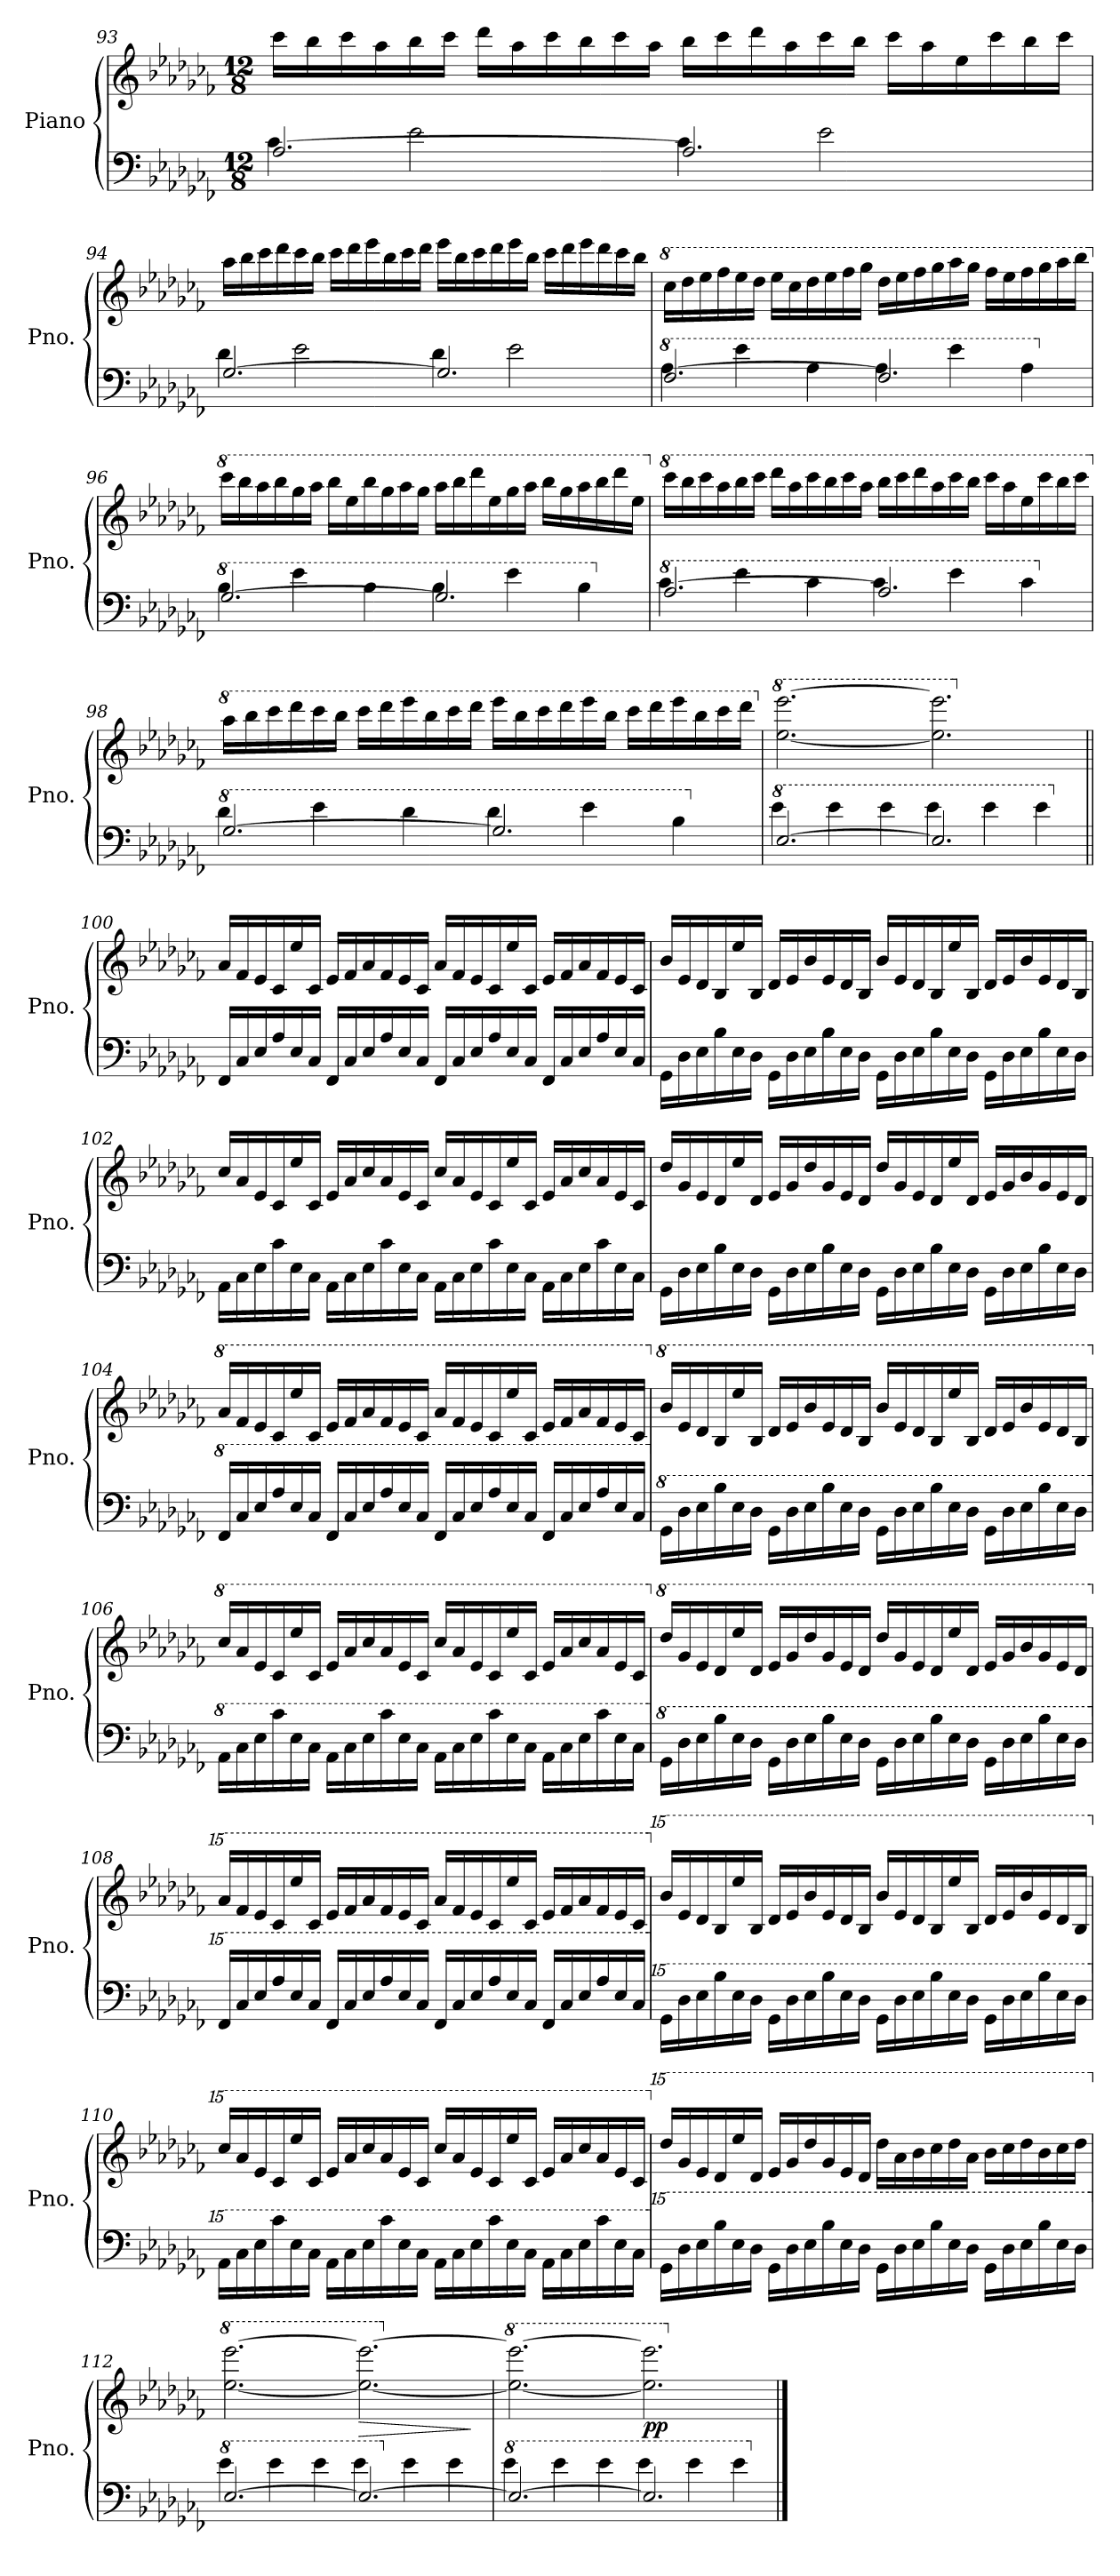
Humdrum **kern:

**kern	**kern	**dynam
*part1	*part1	*part1
*staff2	*staff1	*staff1/2
*I"Piano	*	*
*I'Pno.	*	*
!!LO:LB:g=z
*clefF4	*clefG2	*
*k[b-e-a-d-g-c-f-]	*k[b-e-a-d-g-c-f-]	*
*M12/8	*M12/8	*
=93	=93	=93
*^	*	*
[2.A-/	4c-\	16ccc-\LL	.
.	.	16bb-\	.
.	.	16ccc-\	.
.	.	16aa-\	.
.	2e-\	16bb-\	.
.	.	16ccc-\JJ	.
.	.	16ddd-\LL	.
.	.	16aa-\	.
.	.	16ccc-\	.
.	.	16bb-\	.
.	.	16ccc-\	.
.	.	16aa-\JJ	.
2.A-/]	4c-\	16bb-\LL	.
.	.	16ccc-\	.
.	.	16ddd-\	.
.	.	16aa-\	.
.	2e-\	16ccc-\	.
.	.	16bb-\JJ	.
.	.	16ccc-\LL	.
.	.	16aa-\	.
.	.	16ee-\	.
.	.	16ccc-\	.
.	.	16bb-\	.
.	.	16ccc-\JJ	.
!!LO:LB:g=z
=94	=94	=94	=94
[2.G-/	4d-\	16aa-\LL	.
.	.	16bb-\	.
.	.	16ccc-\	.
.	.	16ddd-\	.
.	2e-\	16ccc-\	.
.	.	16bb-\JJ	.
.	.	16ccc-\LL	.
.	.	16ddd-\	.
.	.	16eee-\	.
.	.	16bb-\	.
.	.	16ccc-\	.
.	.	16ddd-\JJ	.
2.G-/]	4d-\	16eee-\LL	.
.	.	16bb-\	.
.	.	16ccc-\	.
.	.	16ddd-\	.
.	2e-\	16eee-\	.
.	.	16bb-\JJ	.
.	.	16ccc-\LL	.
.	.	16ddd-\	.
.	.	16eee-\	.
.	.	16ddd-\	.
.	.	16ccc-\	.
.	.	16bb-\JJ	.
!!LO:LB:g=z
=95	=95	=95	=95
*8va	*	*	*
*	*	*8va	*
[2.f-/	4a-\	16ccc-\LL	.
.	.	16ddd-\	.
.	.	16eee-\	.
.	.	16fff-\	.
.	4ee-\	16eee-\	.
.	.	16ddd-\JJ	.
.	.	16eee-\LL	.
.	.	16ccc-\	.
.	4a-\	16ddd-\	.
.	.	16eee-\	.
.	.	16fff-\	.
.	.	16ggg-\JJ	.
2.f-/]	4a-\	16ddd-\LL	.
.	.	16eee-\	.
.	.	16fff-\	.
.	.	16ggg-\	.
.	4ee-\	16aaa-\	.
.	.	16ggg-\JJ	.
.	.	16fff-\LL	.
.	.	16eee-\	.
.	4a-\	16fff-\	.
.	.	16ggg-\	.
.	.	16aaa-\	.
.	.	16bbb-\JJ	.
!!LO:LB:g=z
=96	=96	=96	=96
*X8va	*	*	*
*8va	*	*	*
*	*	*X8va	*
*	*	*8va	*
[2.g-/	4b-\	16cccc-\LL	.
.	.	16bbb-\	.
.	.	16aaa-\	.
.	.	16bbb-\	.
.	4ee-\	16ggg-\	.
.	.	16aaa-\JJ	.
.	.	16bbb-\LL	.
.	.	16eee-\	.
.	4b-\	16bbb-\	.
.	.	16ggg-\	.
.	.	16aaa-\	.
.	.	16ggg-\JJ	.
2.g-/]	4b-\	16aaa-\LL	.
.	.	16bbb-\	.
.	.	16dddd-\	.
.	.	16eee-\	.
.	4ee-\	16ggg-\	.
.	.	16aaa-\JJ	.
.	.	16bbb-\LL	.
.	.	16ggg-\	.
.	4b-\	16aaa-\	.
.	.	16bbb-\	.
.	.	16dddd-\	.
.	.	16eee-\JJ	.
!!LO:LB:g=z
=97	=97	=97	=97
*X8va	*	*	*
*8va	*	*	*
*	*	*X8va	*
*	*	*8va	*
[2.a-/	4cc-\	16cccc-\LL	.
.	.	16bbb-\	.
.	.	16cccc-\	.
.	.	16aaa-\	.
.	4ee-\	16bbb-\	.
.	.	16cccc-\JJ	.
.	.	16dddd-\LL	.
.	.	16aaa-\	.
.	4cc-\	16cccc-\	.
.	.	16bbb-\	.
.	.	16cccc-\	.
.	.	16aaa-\JJ	.
2.a-/]	4cc-\	16bbb-\LL	.
.	.	16cccc-\	.
.	.	16dddd-\	.
.	.	16aaa-\	.
.	4ee-\	16cccc-\	.
.	.	16bbb-\JJ	.
.	.	16cccc-\LL	.
.	.	16aaa-\	.
.	4cc-\	16eee-\	.
.	.	16cccc-\	.
.	.	16bbb-\	.
.	.	16cccc-\JJ	.
!!LO:PB:g=z
=98	=98	=98	=98
*X8va	*	*	*
*8va	*	*	*
*	*	*X8va	*
*	*	*8va	*
[2.g-/	4dd-\	16aaa-\LL	.
.	.	16bbb-\	.
.	.	16cccc-\	.
.	.	16dddd-\	.
.	4ee-\	16cccc-\	.
.	.	16bbb-\JJ	.
.	.	16cccc-\LL	.
.	.	16dddd-\	.
.	4dd-\	16eeee-\	.
.	.	16bbb-\	.
.	.	16cccc-\	.
.	.	16dddd-\JJ	.
2.g-/]	4dd-\	16eeee-\LL	.
.	.	16bbb-\	.
.	.	16cccc-\	.
.	.	16dddd-\	.
.	4ee-\	16eeee-\	.
.	.	16bbb-\JJ	.
.	.	16cccc-\LL	.
.	.	16dddd-\	.
.	4b-\	16eeee-\	.
.	.	16bbb-\	.
.	.	16cccc-\	.
.	.	16dddd-\JJ	.
!!LO:LB:g=z
=99	=99	=99	=99
*X8va	*	*	*
*8va	*	*	*
*	*	*X8va	*
*	*	*8va	*
[2.e-/	4ee-\	[2.eee-\ [2.eeee-\	.
.	4ee-\	.	.
.	4ee-\	.	.
2.e-/]	4ee-\	2.eee-\] 2.eeee-\]	.
.	4ee-\	.	.
.	4ee-\	.	.
*v	*v	*	*
=100||	=100||	=100||
*X8va	*	*
*	*X8va	*
16FF-/LL	16a-/LL	.
16C-/	16f-/	.
16E-/	16e-/	.
16A-/	16c-/	.
16E-/	16ee-/	.
16C-/JJ	16c-/JJ	.
16FF-/LL	16e-/LL	.
16C-/	16f-/	.
16E-/	16a-/	.
16A-/	16f-/	.
16E-/	16e-/	.
16C-/JJ	16c-/JJ	.
16FF-/LL	16a-/LL	.
16C-/	16f-/	.
16E-/	16e-/	.
16A-/	16c-/	.
16E-/	16ee-/	.
16C-/JJ	16c-/JJ	.
16FF-/LL	16e-/LL	.
16C-/	16f-/	.
16E-/	16a-/	.
16A-/	16f-/	.
16E-/	16e-/	.
16C-/JJ	16c-/JJ	.
!!LO:LB:g=z
=101	=101	=101
16GG-\LL	16b-/LL	.
16D-\	16e-/	.
16E-\	16d-/	.
16B-\	16B-/	.
16E-\	16ee-/	.
16D-\JJ	16B-/JJ	.
16GG-\LL	16d-/LL	.
16D-\	16e-/	.
16E-\	16b-/	.
16B-\	16e-/	.
16E-\	16d-/	.
16D-\JJ	16B-/JJ	.
16GG-\LL	16b-/LL	.
16D-\	16e-/	.
16E-\	16d-/	.
16B-\	16B-/	.
16E-\	16ee-/	.
16D-\JJ	16B-/JJ	.
16GG-\LL	16d-/LL	.
16D-\	16e-/	.
16E-\	16b-/	.
16B-\	16e-/	.
16E-\	16d-/	.
16D-\JJ	16B-/JJ	.
!!LO:LB:g=z
=102	=102	=102
16AA-\LL	16cc-/LL	.
16C-\	16a-/	.
16E-\	16e-/	.
16c-\	16c-/	.
16E-\	16ee-/	.
16C-\JJ	16c-/JJ	.
16AA-\LL	16e-/LL	.
16C-\	16a-/	.
16E-\	16cc-/	.
16c-\	16a-/	.
16E-\	16e-/	.
16C-\JJ	16c-/JJ	.
16AA-\LL	16cc-/LL	.
16C-\	16a-/	.
16E-\	16e-/	.
16c-\	16c-/	.
16E-\	16ee-/	.
16C-\JJ	16c-/JJ	.
16AA-\LL	16e-/LL	.
16C-\	16a-/	.
16E-\	16cc-/	.
16c-\	16a-/	.
16E-\	16e-/	.
16C-\JJ	16c-/JJ	.
!!LO:LB:g=z
=103	=103	=103
16GG-\LL	16dd-/LL	.
16D-\	16g-/	.
16E-\	16e-/	.
16B-\	16d-/	.
16E-\	16ee-/	.
16D-\JJ	16d-/JJ	.
16GG-\LL	16e-/LL	.
16D-\	16g-/	.
16E-\	16dd-/	.
16B-\	16g-/	.
16E-\	16e-/	.
16D-\JJ	16d-/JJ	.
16GG-\LL	16dd-/LL	.
16D-\	16g-/	.
16E-\	16e-/	.
16B-\	16d-/	.
16E-\	16ee-/	.
16D-\JJ	16d-/JJ	.
16GG-\LL	16e-/LL	.
16D-\	16g-/	.
16E-\	16b-/	.
16B-\	16g-/	.
16E-\	16e-/	.
16D-\JJ	16d-/JJ	.
!!LO:LB:g=z
=104	=104	=104
*8va	*	*
*	*8va	*
16F-/LL	16aa-/LL	.
16c-/	16ff-/	.
16e-/	16ee-/	.
16a-/	16cc-/	.
16e-/	16eee-/	.
16c-/JJ	16cc-/JJ	.
16F-/LL	16ee-/LL	.
16c-/	16ff-/	.
16e-/	16aa-/	.
16a-/	16ff-/	.
16e-/	16ee-/	.
16c-/JJ	16cc-/JJ	.
16F-/LL	16aa-/LL	.
16c-/	16ff-/	.
16e-/	16ee-/	.
16a-/	16cc-/	.
16e-/	16eee-/	.
16c-/JJ	16cc-/JJ	.
16F-/LL	16ee-/LL	.
16c-/	16ff-/	.
16e-/	16aa-/	.
16a-/	16ff-/	.
16e-/	16ee-/	.
16c-/JJ	16cc-/JJ	.
!!LO:PB:g=z
=105	=105	=105
*X8va	*	*
*8va	*	*
*	*X8va	*
*	*8va	*
16G-\LL	16bb-/LL	.
16d-\	16ee-/	.
16e-\	16dd-/	.
16b-\	16b-/	.
16e-\	16eee-/	.
16d-\JJ	16b-/JJ	.
16G-\LL	16dd-/LL	.
16d-\	16ee-/	.
16e-\	16bb-/	.
16b-\	16ee-/	.
16e-\	16dd-/	.
16d-\JJ	16b-/JJ	.
16G-\LL	16bb-/LL	.
16d-\	16ee-/	.
16e-\	16dd-/	.
16b-\	16b-/	.
16e-\	16eee-/	.
16d-\JJ	16b-/JJ	.
16G-\LL	16dd-/LL	.
16d-\	16ee-/	.
16e-\	16bb-/	.
16b-\	16ee-/	.
16e-\	16dd-/	.
16d-\JJ	16b-/JJ	.
!!LO:LB:g=z
=106	=106	=106
*X8va	*	*
*8va	*	*
*	*X8va	*
*	*8va	*
16A-\LL	16ccc-/LL	.
16c-\	16aa-/	.
16e-\	16ee-/	.
16cc-\	16cc-/	.
16e-\	16eee-/	.
16c-\JJ	16cc-/JJ	.
16A-\LL	16ee-/LL	.
16c-\	16aa-/	.
16e-\	16ccc-/	.
16cc-\	16aa-/	.
16e-\	16ee-/	.
16c-\JJ	16cc-/JJ	.
16A-\LL	16ccc-/LL	.
16c-\	16aa-/	.
16e-\	16ee-/	.
16cc-\	16cc-/	.
16e-\	16eee-/	.
16c-\JJ	16cc-/JJ	.
16A-\LL	16ee-/LL	.
16c-\	16aa-/	.
16e-\	16ccc-/	.
16cc-\	16aa-/	.
16e-\	16ee-/	.
16c-\JJ	16cc-/JJ	.
!!LO:LB:g=z
=107	=107	=107
*X8va	*	*
*8va	*	*
*	*X8va	*
*	*8va	*
16G-\LL	16ddd-/LL	.
16d-\	16gg-/	.
16e-\	16ee-/	.
16b-\	16dd-/	.
16e-\	16eee-/	.
16d-\JJ	16dd-/JJ	.
16G-\LL	16ee-/LL	.
16d-\	16gg-/	.
16e-\	16ddd-/	.
16b-\	16gg-/	.
16e-\	16ee-/	.
16d-\JJ	16dd-/JJ	.
16G-\LL	16ddd-/LL	.
16d-\	16gg-/	.
16e-\	16ee-/	.
16b-\	16dd-/	.
16e-\	16eee-/	.
16d-\JJ	16dd-/JJ	.
16G-\LL	16ee-/LL	.
16d-\	16gg-/	.
16e-\	16bb-/	.
16b-\	16gg-/	.
16e-\	16ee-/	.
16d-\JJ	16dd-/JJ	.
!!LO:LB:g=z
=108	=108	=108
*X8va	*	*
*15ma	*	*
*	*X8va	*
*	*15ma	*
16f-/LL	16aaa-/LL	.
16cc-/	16fff-/	.
16ee-/	16eee-/	.
16aa-/	16ccc-/	.
16ee-/	16eeee-/	.
16cc-/JJ	16ccc-/JJ	.
16f-/LL	16eee-/LL	.
16cc-/	16fff-/	.
16ee-/	16aaa-/	.
16aa-/	16fff-/	.
16ee-/	16eee-/	.
16cc-/JJ	16ccc-/JJ	.
16f-/LL	16aaa-/LL	.
16cc-/	16fff-/	.
16ee-/	16eee-/	.
16aa-/	16ccc-/	.
16ee-/	16eeee-/	.
16cc-/JJ	16ccc-/JJ	.
16f-/LL	16eee-/LL	.
16cc-/	16fff-/	.
16ee-/	16aaa-/	.
16aa-/	16fff-/	.
16ee-/	16eee-/	.
16cc-/JJ	16ccc-/JJ	.
!!LO:LB:g=z
=109	=109	=109
*X15ma	*	*
*15ma	*	*
*	*X15ma	*
*	*15ma	*
16g-\LL	16bbb-/LL	.
16dd-\	16eee-/	.
16ee-\	16ddd-/	.
16bb-\	16bb-/	.
16ee-\	16eeee-/	.
16dd-\JJ	16bb-/JJ	.
16g-\LL	16ddd-/LL	.
16dd-\	16eee-/	.
16ee-\	16bbb-/	.
16bb-\	16eee-/	.
16ee-\	16ddd-/	.
16dd-\JJ	16bb-/JJ	.
16g-\LL	16bbb-/LL	.
16dd-\	16eee-/	.
16ee-\	16ddd-/	.
16bb-\	16bb-/	.
16ee-\	16eeee-/	.
16dd-\JJ	16bb-/JJ	.
16g-\LL	16ddd-/LL	.
16dd-\	16eee-/	.
16ee-\	16bbb-/	.
16bb-\	16eee-/	.
16ee-\	16ddd-/	.
16dd-\JJ	16bb-/JJ	.
!!LO:LB:g=z
=110	=110	=110
*X15ma	*	*
*15ma	*	*
*	*X15ma	*
*	*15ma	*
16a-\LL	16cccc-/LL	.
16cc-\	16aaa-/	.
16ee-\	16eee-/	.
16ccc-\	16ccc-/	.
16ee-\	16eeee-/	.
16cc-\JJ	16ccc-/JJ	.
16a-\LL	16eee-/LL	.
16cc-\	16aaa-/	.
16ee-\	16cccc-/	.
16ccc-\	16aaa-/	.
16ee-\	16eee-/	.
16cc-\JJ	16ccc-/JJ	.
16a-\LL	16cccc-/LL	.
16cc-\	16aaa-/	.
16ee-\	16eee-/	.
16ccc-\	16ccc-/	.
16ee-\	16eeee-/	.
16cc-\JJ	16ccc-/JJ	.
16a-\LL	16eee-/LL	.
16cc-\	16aaa-/	.
16ee-\	16cccc-/	.
16ccc-\	16aaa-/	.
16ee-\	16eee-/	.
16cc-\JJ	16ccc-/JJ	.
!!LO:PB:g=z
=111	=111	=111
*X15ma	*	*
*15ma	*	*
*	*X15ma	*
*	*15ma	*
16g-\LL	16dddd-/LL	.
16dd-\	16ggg-/	.
16ee-\	16eee-/	.
16bb-\	16ddd-/	.
16ee-\	16eeee-/	.
16dd-\JJ	16ddd-/JJ	.
16g-\LL	16eee-/LL	.
16dd-\	16ggg-/	.
16ee-\	16dddd-/	.
16bb-\	16ggg-/	.
16ee-\	16eee-/	.
16dd-\JJ	16ddd-/JJ	.
16g-\LL	16dddd-\LL	.
16dd-\	16aaa-\	.
16ee-\	16bbb-\	.
16bb-\	16cccc-\	.
16ee-\	16dddd-\	.
16dd-\JJ	16aaa-\JJ	.
16g-\LL	16bbb-\LL	.
16dd-\	16cccc-\	.
16ee-\	16dddd-\	.
16bb-\	16bbb-\	.
16ee-\	16cccc-\	.
16dd-\JJ	16dddd-\JJ	.
!!LO:LB:g=z
=112	=112	=112
*X15ma	*	*
*8va	*	*
*^	*	*
*	*	*X15ma	*
*	*	*8va	*
[2.e-/	4ee-\	[2.eee-\ [2.eeee-\	.
.	4ee-\	.	.
.	4ee-\	.	.
!	!	!	!LO:HP:b
2.e-/_	4ee-\	2.eee-\_ 2.eeee-\_	>
.	4ee-\	.	.
.	4ee-\	.	.
*v	*v	*	*
.	.	]
=113	=113	=113
*X8va	*	*
*8va	*	*
*^	*	*
*	*	*X8va	*
*	*	*8va	*
2.e-/_	4ee-\	2.eee-\_ 2.eeee-\_	.
.	4ee-\	.	.
.	4ee-\	.	.
!	!	!	!LO:DY:b
2.e-/]	4ee-\	2.eee-\] 2.eeee-\]	pp
.	4ee-\	.	.
.	4ee-\	.	.
*X8va	*	*	*
*	*	*X8va	*
*v	*v	*	*
==	==	==
*-	*-	*-
